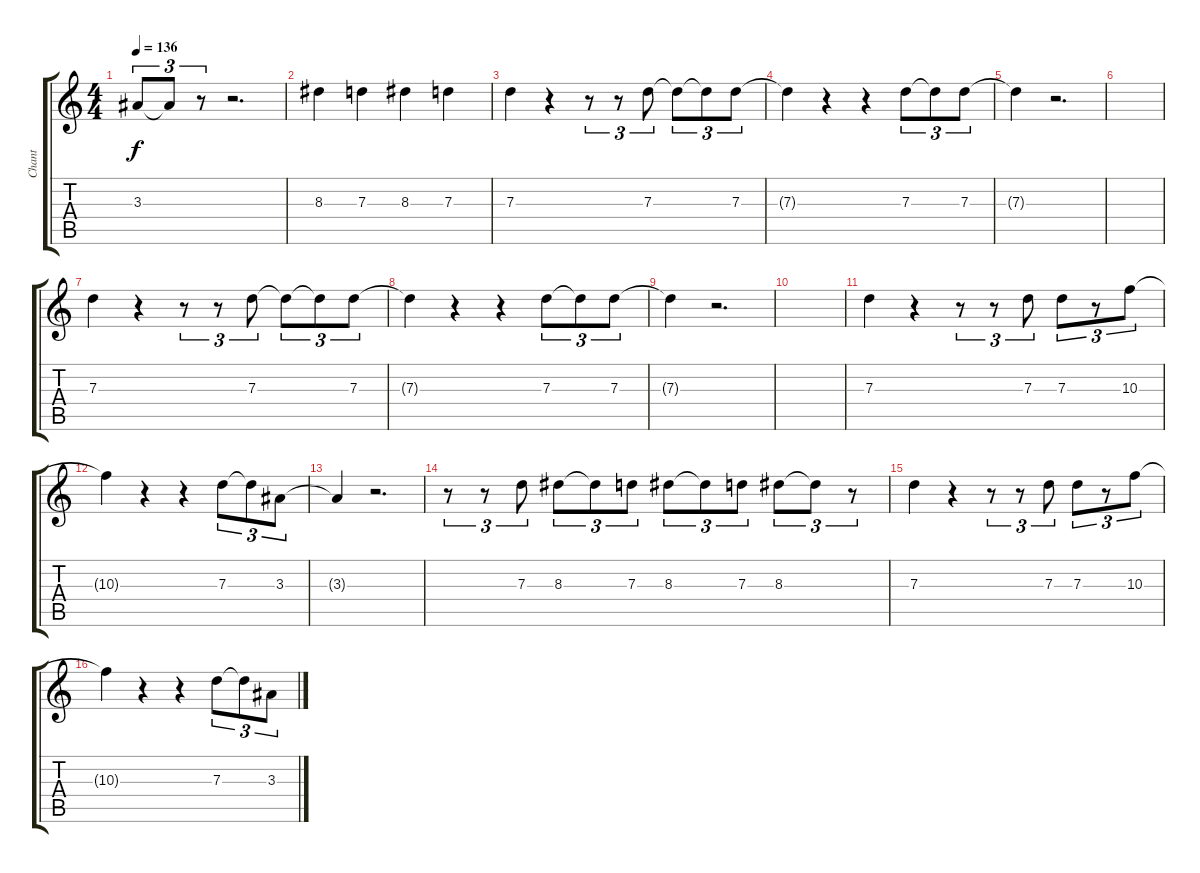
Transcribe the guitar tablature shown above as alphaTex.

\track ("Chant" "Chant") {instrument electricguitarclean}
\staff {score tabs}
\tuning (E4 B3 G3 D3 A2 E2) {hide}
\ts (4 4)
\tempo 136
\clef g2
\ks c
3.3.8{tu (3 2) dy f} 3.3{t}.8{tu (3 2)} r.8{tu (3 2)} r.2{d} |
8.3.4 7.3.4 8.3.4 7.3.4 |
7.3.4 r.4 r.8{tu (3 2)} r.8{tu (3 2)} 7.3.8{tu (3 2)} 7.3{t}.8{tu (3 2)} 7.3{t}.8{tu (3 2)} 7.3.8{tu (3 2)} |
7.3{t}.4 r.4 r.4 7.3.8{tu (3 2)} 7.3{t}.8{tu (3 2)} 7.3.8{tu (3 2)} |
7.3{t}.4 r.2{d} |
|
7.3.4 r.4 r.8{tu (3 2)} r.8{tu (3 2)} 7.3.8{tu (3 2)} 7.3{t}.8{tu (3 2)} 7.3{t}.8{tu (3 2)} 7.3.8{tu (3 2)} |
7.3{t}.4 r.4 r.4 7.3.8{tu (3 2)} 7.3{t}.8{tu (3 2)} 7.3.8{tu (3 2)} |
7.3{t}.4 r.2{d} |
|
7.3.4 r.4 r.8{tu (3 2)} r.8{tu (3 2)} 7.3.8{tu (3 2)} 7.3.8{tu (3 2)} r.8{tu (3 2)} 10.3.8{tu (3 2)} |
10.3{t}.4 r.4 r.4 7.3.8{tu (3 2)} 7.3{t}.8{tu (3 2)} 3.3.8{tu (3 2)} |
3.3{t}.4 r.2{d} |
r.8{tu (3 2)} r.8{tu (3 2)} 7.3.8{tu (3 2)} 8.3.8{tu (3 2)} 8.3{t}.8{tu (3 2)} 7.3.8{tu (3 2)} 8.3.8{tu (3 2)} 8.3{t}.8{tu (3 2)} 7.3.8{tu (3 2)} 8.3.8{tu (3 2)} 8.3{t}.8{tu (3 2)} r.8{tu (3 2)} |
7.3.4 r.4 r.8{tu (3 2)} r.8{tu (3 2)} 7.3.8{tu (3 2)} 7.3.8{tu (3 2)} r.8{tu (3 2)} 10.3.8{tu (3 2)} |
10.3{t}.4 r.4 r.4 7.3.8{tu (3 2)} 7.3{t}.8{tu (3 2)} 3.3.8{tu (3 2)}
